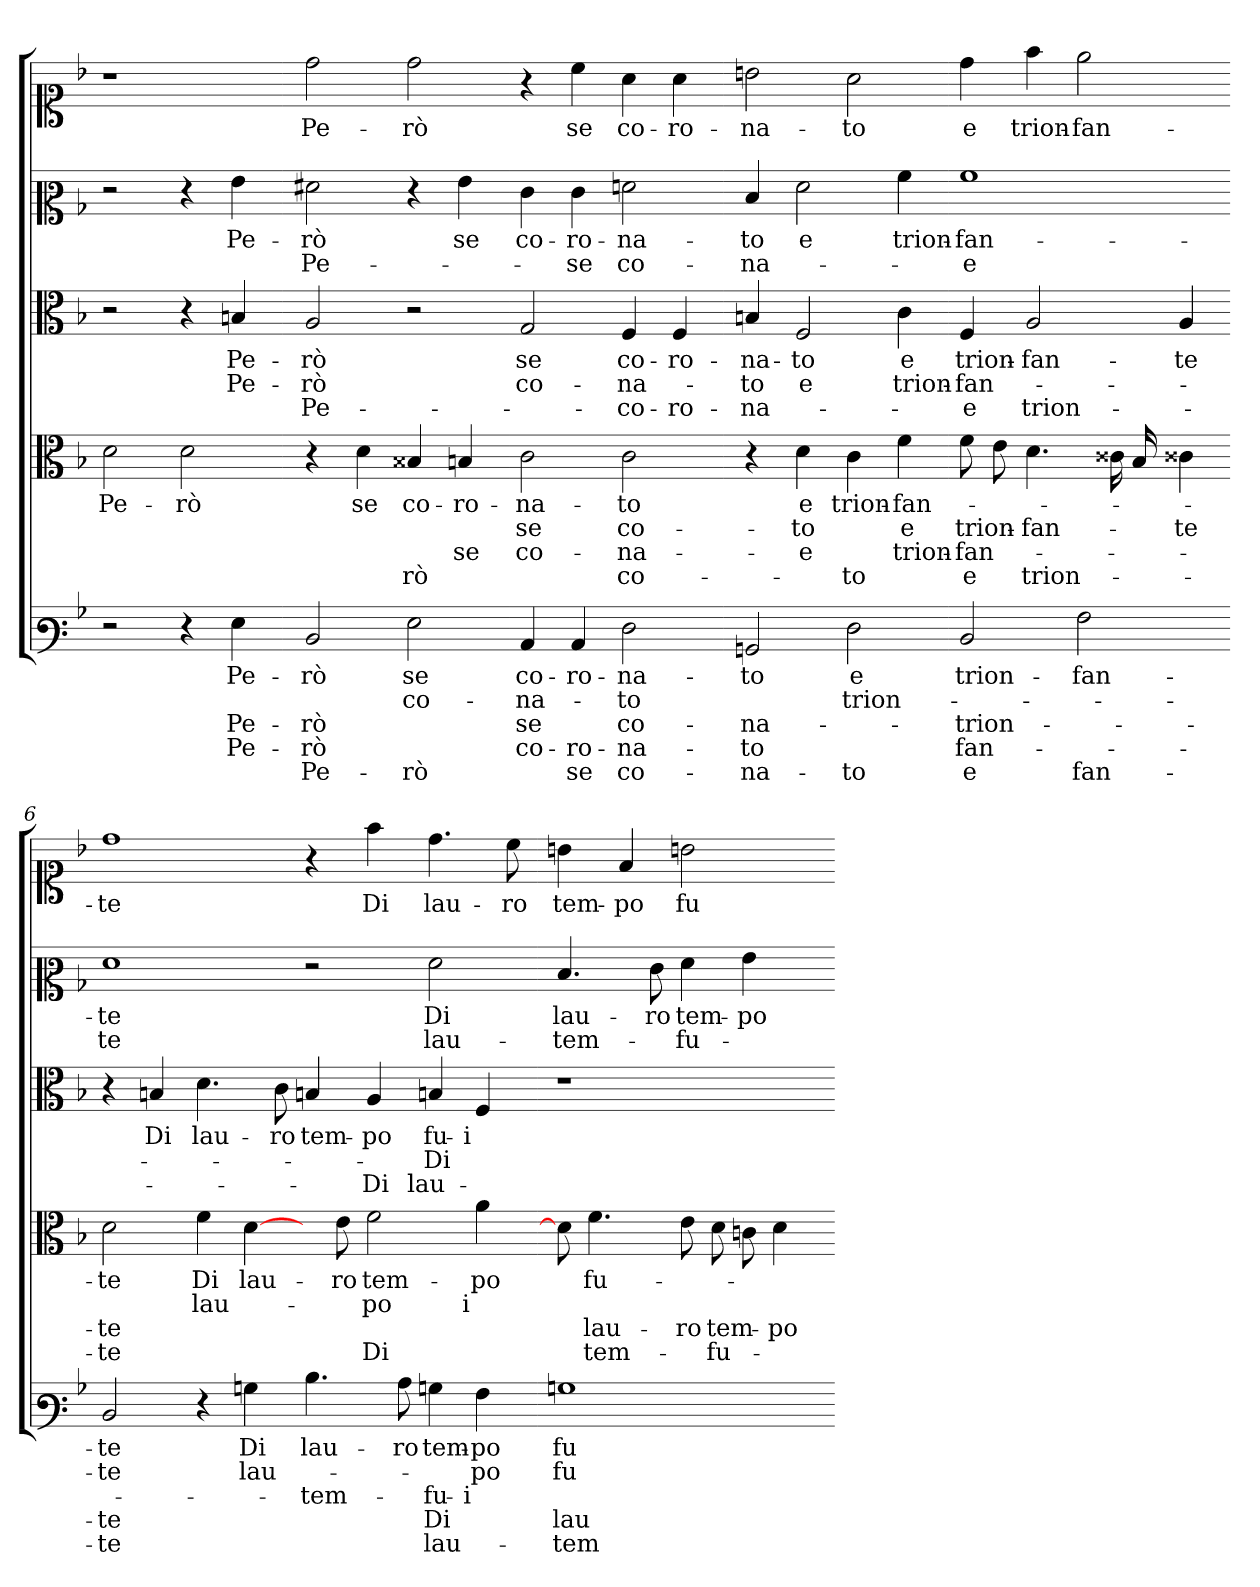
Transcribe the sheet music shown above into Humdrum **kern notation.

**kern	**text	**text	**text	**text	**text	**kern	**text	**text	**text	**text	**kern	**text	**text	**text	**kern	**text	**text	**kern	**text
*part5	*part5	*part5	*part5	*part5	*part5	*part4	*part4	*part4	*part4	*part4	*part3	*part3	*part3	*part3	*part2	*part2	*part2	*part1	*part1
*staff5	*staff5	*staff5	*staff5	*staff5	*staff5	*staff4	*staff4	*staff4	*staff4	*staff4	*staff3	*staff3	*staff3	*staff3	*staff2	*staff2	*staff2	*staff1	*staff1
*clefF3	*	*	*	*	*	*clefC3	*	*	*	*	*clefC3	*	*	*	*clefC2	*	*	*clefC1	*
*k[b-]	*	*	*	*	*	*k[b-]	*	*	*	*	*k[b-]	*	*	*	*k[b-]	*	*	*k[b-]	*
=1	=1	=1	=1	=1	=1	=1	=1	=1	=1	=1	=1	=1	=1	=1	=1	=1	=1	=1	=1
2r	.	.	.	.	.	2d	Pe-	.	.	.	2r	.	.	.	2r	.	.	1r	.
4r	.	.	.	.	.	2d	rò	.	.	.	4r	.	.	.	4r	.	.	.	.
4G	Pe-	.	Pe-	Pe-	.	.	.	.	.	.	4Bn	Pe-	Pe-	.	4g	Pe-	.	.	.
=2-	=2-	=2-	=2-	=2-	=2-	=2-	=2-	=2-	=2-	=2-	=2-	=2-	=2-	=2-	=2-	=2-	=2-	=2-	=2-
2D	rò	.	rò	rò	Pe-	4r	.	.	.	.	2A	rò	rò	Pe-	2f#X	rò	Pe-	2dd	Pe-
.	.	.	.	.	.	4d	se	.	.	.	.	.	.	.	.	.	.	.	.
2G	se	co-	.	.	rò	4B##X	co-	.	.	rò	2r	.	.	.	4r	.	.	2dd	rò
.	.	.	.	.	.	4B	ro-	.	se	.	.	.	.	.	4g	se	.	.	.
=3-	=3-	=3-	=3-	=3-	=3-	=3-	=3-	=3-	=3-	=3-	=3-	=3-	=3-	=3-	=3-	=3-	=3-	=3-	=3-
4C	co-	na-	se	co-	.	2c	na-	se	co-	.	2G	se	co-	.	4e	co-	.	4r	.
4C	ro-	.	.	ro-	se	.	.	.	.	.	.	.	.	.	4e	ro-	se	4cc	se
2F	na-	to	co-	na-	co-	2c	to	co-	na-	co-	4F	co-	na-	co-	2f	na-	co-	4a	co-
.	.	.	.	.	.	.	.	.	.	.	4F	ro-	.	ro-	.	.	.	4a	ro-
=4-	=4-	=4-	=4-	=4-	=4-	=4-	=4-	=4-	=4-	=4-	=4-	=4-	=4-	=4-	=4-	=4-	=4-	=4-	=4-
2BBn	to	.	na-	to	na-	4r	.	.	.	.	4Bn	na-	to	na-	4d	to	na-	2bn	na-
.	.	.	.	.	.	4d	e	to	e	.	2F	to	e	.	2f	e	.	.	.
2F	e	trion-	.	.	to	4c	trion-	.	.	to	.	.	.	.	.	.	.	2a	to
.	.	.	.	.	.	4f	fan-	e	trion-	.	4c	e	trion-	.	4a	trion-	.	.	.
=5-	=5-	=5-	=5-	=5-	=5-	=5-	=5-	=5-	=5-	=5-	=5-	=5-	=5-	=5-	=5-	=5-	=5-	=5-	=5-
2D	trion-	.	trion-	fan-	e	8f	.	trion-	fan-	e	4F	trion-	fan-	e	1a	fan-	e	4dd	e
.	.	.	.	.	.	8e	.	.	.	.	.	.	.	.	.	.	.	.	.
.	.	.	.	.	.	4.d	.	fan-	.	trion-	2A	fan-	.	trion-	.	.	.	4ff	trion-
2A	fan-	.	.	.	fan-	.	.	.	.	.	.	.	.	.	.	.	.	2ee	fan-
.	.	.	.	.	.	16c##X	.	.	.	.	.	.	.	.	.	.	.	.	.
.	.	.	.	.	.	16B	.	.	.	.	.	.	.	.	.	.	.	.	.
.	.	.	.	.	.	4c##X	.	te	.	.	4A	te	.	.	.	.	.	.	.
=6-	=6-	=6-	=6-	=6-	=6-	=6-	=6-	=6-	=6-	=6-	=6-	=6-	=6-	=6-	=6-	=6-	=6-	=6-	=6-
2D	te	te	.	te	te	2d	te	.	te	te	4r	.	.	.	1f	te	te	1dd	te
.	.	.	.	.	.	.	.	.	.	.	4Bn	Di	.	.	.	.	.	.	.
4r	.	.	.	.	.	4f	Di	lau-	.	.	4.d	lau-	.	.	.	.	.	.	.
4Bn	Di	lau-	.	.	.	[4d	lau-	.	.	.	.	.	.	.	.	.	.	.	.
.	.	.	.	.	.	.	.	.	.	.	8c	ro	.	.	.	.	.	.	.
4.d	lau-	.	tem-	.	.	8ryy	.	.	.	.	4Bn	tem-	.	.	2r	.	.	4r	.
.	.	.	.	.	.	8e	ro	.	.	.	.	.	.	.	.	.	.	.	.
.	.	.	.	.	.	2f	tem-	po	.	Di	4A	po	.	Di	.	.	.	4ff	Di
8c	ro	.	.	.	.	.	.	.	.	.	.	.	.	.	.	.	.	.	.
4Bn	tem-	.	fu-	Di	lau-	.	.	.	.	.	4Bn	fu-	Di	lau-	2f	Di	lau-	4.dd	lau-
4A	po	po	i	.	.	4a	po	i	.	.	4F	i	.	.	.	.	.	.	.
.	.	.	.	.	.	.	.	.	.	.	.	.	.	.	.	.	.	8cc	ro
=8-	=8-	=8-	=8-	=8-	=8-	=8-	=8-	=8-	=8-	=8-	=8-	=8-	=8-	=8-	=8-	=8-	=8-	=8-	=8-
1Bn	fu-	fu-	.	lau-	tem-	8d]	.	.	.	.	1r	.	.	.	4.d	lau-	tem-	4bn	tem-
.	.	.	.	.	.	4.f	fu-	.	lau-	tem-	.	.	.	.	.	.	.	.	.
.	.	.	.	.	.	.	.	.	.	.	.	.	.	.	.	.	.	4f	po
.	.	.	.	.	.	.	.	.	.	.	.	.	.	.	8e	ro	.	.	.
.	.	.	.	.	.	8e	.	.	ro	.	.	.	.	.	4f	tem-	fu-	2bn	fu-
.	.	.	.	.	.	8d	.	.	tem-	fu-	.	.	.	.	.	.	.	.	.
.	.	.	.	.	.	8c	.	.	.	.	.	.	.	.	4g	po	.	.	.
.	.	.	.	.	.	4d	.	.	po	.	.	.	.	.	.	.	.	.	.
8ryy	.	.	.	.	.	.	.	.	.	.	8ryy	.	.	.	8ryy	.	.	8ryy	.
=-	=-	=-	=-	=-	=-	=-	=-	=-	=-	=-	=-	=-	=-	=-	=-	=-	=-	=-	=-
*-	*-	*-	*-	*-	*-	*-	*-	*-	*-	*-	*-	*-	*-	*-	*-	*-	*-	*-	*-
